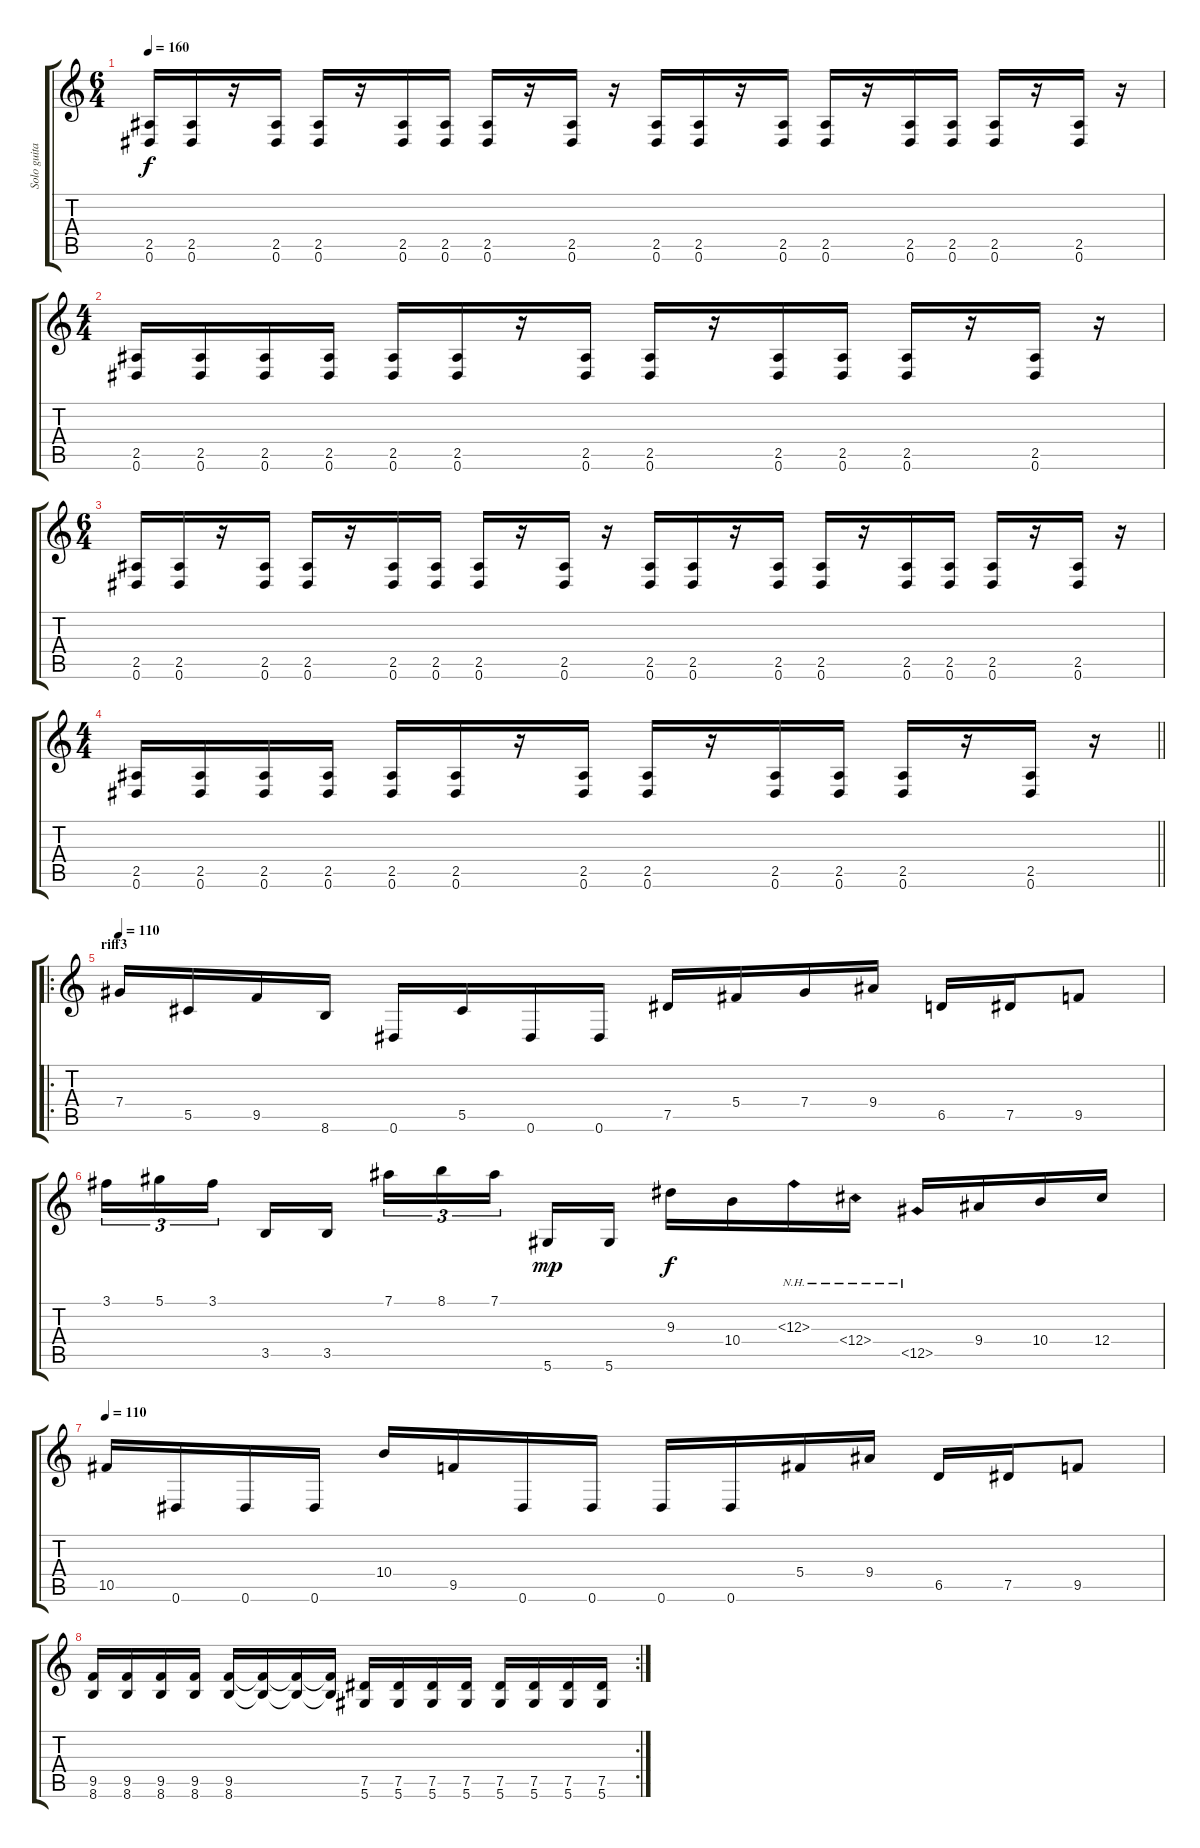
\track ("Solo guitar" "Solo guita") {instrument distortionguitar}
\staff {score tabs}
\tuning (Eb4 Bb3 Gb3 Db3 Ab2 Eb2) {hide}
\ts (6 4)
\tempo 160
\clef g2
\ks c
(2.5 0.6).16{dy f} (2.5 0.6).16 r.16 (2.5 0.6).16 (2.5 0.6).16 r.16 (2.5 0.6).16 (2.5 0.6).16 (2.5 0.6).16 r.16 (2.5 0.6).16 r.16 (2.5 0.6).16 (2.5 0.6).16 r.16 (2.5 0.6).16 (2.5 0.6).16 r.16 (2.5 0.6).16 (2.5 0.6).16 (2.5 0.6).16 r.16 (2.5 0.6).16 r.16 |
\ts (4 4)
(2.5 0.6).16 (2.5 0.6).16 (2.5 0.6).16 (2.5 0.6).16 (2.5 0.6).16 (2.5 0.6).16 r.16 (2.5 0.6).16 (2.5 0.6).16 r.16 (2.5 0.6).16 (2.5 0.6).16 (2.5 0.6).16 r.16 (2.5 0.6).16 r.16 |
\ts (6 4)
(2.5 0.6).16 (2.5 0.6).16 r.16 (2.5 0.6).16 (2.5 0.6).16 r.16 (2.5 0.6).16 (2.5 0.6).16 (2.5 0.6).16 r.16 (2.5 0.6).16 r.16 (2.5 0.6).16 (2.5 0.6).16 r.16 (2.5 0.6).16 (2.5 0.6).16 r.16 (2.5 0.6).16 (2.5 0.6).16 (2.5 0.6).16 r.16 (2.5 0.6).16 r.16 |
\ts (4 4)
\barLineRight lightlight
(2.5 0.6).16 (2.5 0.6).16 (2.5 0.6).16 (2.5 0.6).16 (2.5 0.6).16 (2.5 0.6).16 r.16 (2.5 0.6).16 (2.5 0.6).16 r.16 (2.5 0.6).16 (2.5 0.6).16 (2.5 0.6).16 r.16 (2.5 0.6).16 r.16 |
\ro
\section ("" "riff3")
\tempo 110
7.4.16 5.5.16 9.5.16 8.6.16 0.6.16 5.5.16 0.6.16 0.6.16 7.5.16 5.4.16 7.4.16 9.4.16 6.5.16 7.5.16 9.5.8 |
3.1.16{tu (3 2)} 5.1.16{tu (3 2)} 3.1.16{tu (3 2) beam splitsecondary} 3.5.16 3.5.16 7.1.16{tu (3 2)} 8.1.16{tu (3 2)} 7.1.16{tu (3 2) beam splitsecondary} 5.6.16{dy mp} 5.6.16 9.3.16{dy f} 10.4.16 12.3{nh}.16 12.4{nh}.16 12.5{nh}.16 9.4.16 10.4.16 12.4.16 |
\tempo 110
10.5.16 0.6.16 0.6.16 0.6.16 10.4.16 9.5.16 0.6.16 0.6.16 0.6.16 0.6.16 5.4.16 9.4.16 6.5.16 7.5.16 9.5.8 |
\rc 2
(9.5 8.6).16 (9.5 8.6).16 (9.5 8.6).16 (9.5 8.6).16 (9.5 8.6).16 (9.5{t} 8.6{t}).16 (9.5{t} 8.6{t}).16 (9.5{t} 8.6{t}).16 (7.5 5.6).16 (7.5 5.6).16 (7.5 5.6).16 (7.5 5.6).16 (7.5 5.6).16 (7.5 5.6).16 (7.5 5.6).16 (7.5 5.6).16
